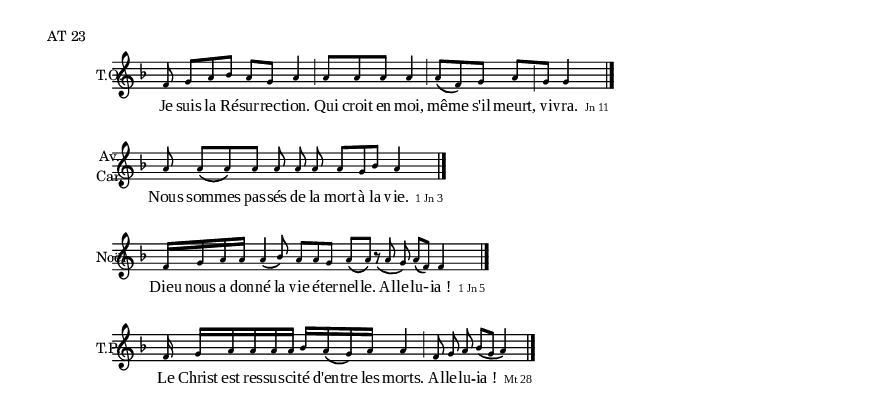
\version "2.12.0"
 \include "definitions.ly"
\markup {AT  23}


\relative a' { 
	\new Staff {
		\cadenzaOn 		\key f \major
		\set Staff.instrumentName = \markup{ \center-column { T.O. } }
		f8
		\times 2/3 { g8[ a bes] } a8[ g] a4 \cesure
		\times 2/3 { a8[ a a] } a4 \cesure
		\times 2/3 { a8[\( f\) g] } a8[\cesurebasse g] g4
		\endBar
	}
	\addlyrics {
		Je suis la Ré -- sur -- rec -- tion. Qui croit en moi, mê -- me s'il meurt, vi -- vra.
		\markup { \citation #"Jn 11" }
	}
}
\relative a' { 
	\new Staff {
		\cadenzaOn 		\key f \major
		\set Staff.instrumentName = \markup{ \center-column { Av. Car. } }
		a8
		\times 2/3 { a[\( a\) a] }
		\times 2/3 { a a a }
		\times 2/3 { a[ g bes] }
		a4
		\endBar
	}
	\addlyrics {
		 Nous som -- mes pas -- sés de la mort à la vie.
		\markup { \citation #"1 Jn 3" }
	}
}
\relative a' { 
	\new Staff {
		\cadenzaOn 		\key f \major
		\set Staff.instrumentName = \markup{ \center-column { Noël } }
		f16[ g a a]
		\override Stem #'neutral-direction = #up
		\times 2/3 { a4\( bes8\) }
		\times 2/3 { a[ a g] }
		a[\( a\)]
		\times 2/3 { r_\( a g\) }
		a[\( f\)]
		f4
		\endBar
	}
	\addlyrics {
		Dieu nous a don -- né la vie é -- ter -- nel -- le. Al -- le -- lu -- - -- "ia !"
		\markup { \citation #"1 Jn 5" }
	}
}

\relative a' { 
	\new Staff {
		\cadenzaOn 		\key f \major
		\set Staff.instrumentName = \markup{ \center-column { T.P. } }
		f16
		\times 2/5 { g[ a a a a] }
		bes[ a\( g\) a]
		a4
		\cesureall
		\times 2/3 { f8 g a }
		bes[\( g]
		a4\)
		\endBar
	}
	\addlyrics {
		 Le Christ est res -- sus -- ci -- té d'en -- tre les morts. Al -- le -- lu -- "ia !" _ _
		\markup { \citation #"Mt 28" }
	}
}
